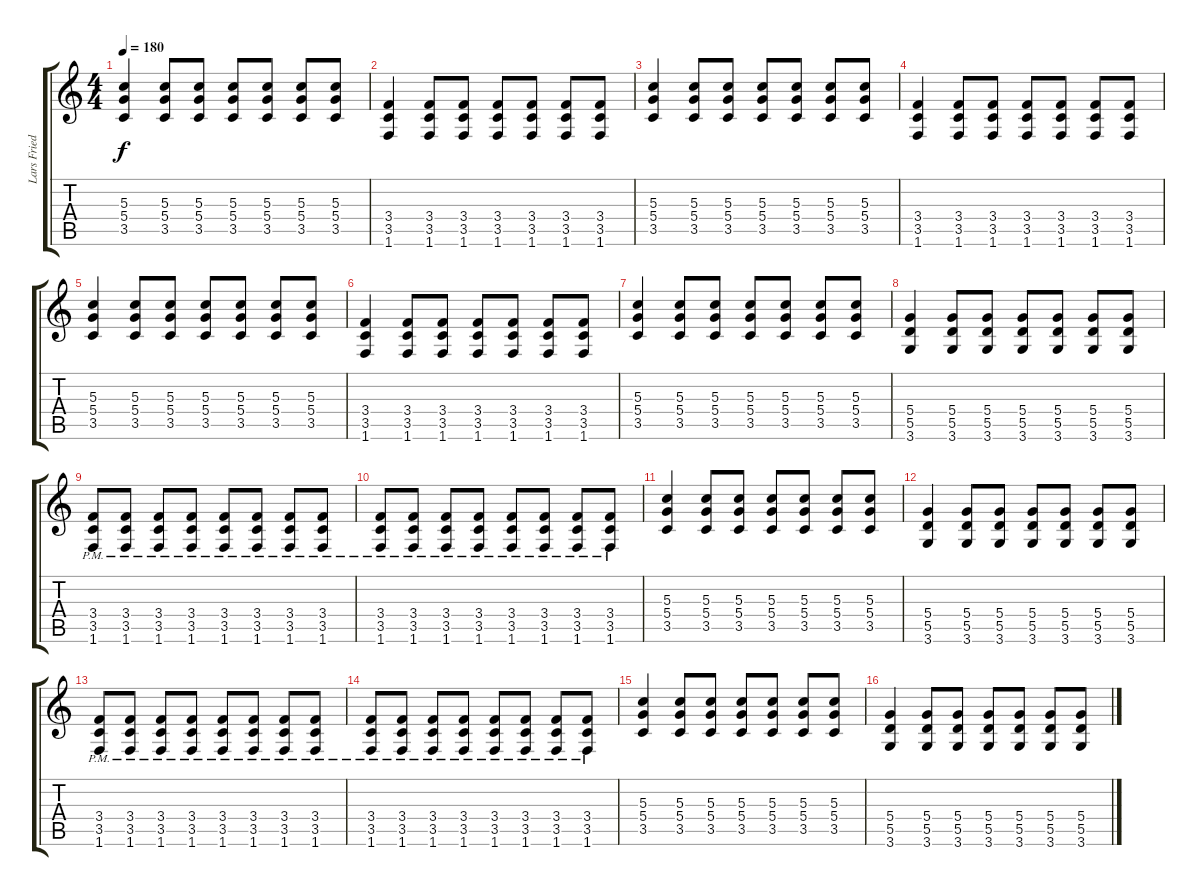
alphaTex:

\track ("Lars Friedriksen" "Lars Fried") {instrument distortionguitar}
\staff {score tabs}
\tuning (E4 B3 G3 D3 A2 E2) {hide}
\ts (4 4)
\tempo 180
\clef g2
\ks c
(5.3 5.4 3.5).4{dy f} (5.3 5.4 3.5).8 (5.3 5.4 3.5).8 (5.3 5.4 3.5).8 (5.3 5.4 3.5).8 (5.3 5.4 3.5).8 (5.3 5.4 3.5).8 |
(3.4 3.5 1.6).4 (3.4 3.5 1.6).8 (3.4 3.5 1.6).8 (3.4 3.5 1.6).8 (3.4 3.5 1.6).8 (3.4 3.5 1.6).8 (3.4 3.5 1.6).8 |
(5.3 5.4 3.5).4 (5.3 5.4 3.5).8 (5.3 5.4 3.5).8 (5.3 5.4 3.5).8 (5.3 5.4 3.5).8 (5.3 5.4 3.5).8 (5.3 5.4 3.5).8 |
(3.4 3.5 1.6).4 (3.4 3.5 1.6).8 (3.4 3.5 1.6).8 (3.4 3.5 1.6).8 (3.4 3.5 1.6).8 (3.4 3.5 1.6).8 (3.4 3.5 1.6).8 |
(5.3 5.4 3.5).4 (5.3 5.4 3.5).8 (5.3 5.4 3.5).8 (5.3 5.4 3.5).8 (5.3 5.4 3.5).8 (5.3 5.4 3.5).8 (5.3 5.4 3.5).8 |
(3.4 3.5 1.6).4 (3.4 3.5 1.6).8 (3.4 3.5 1.6).8 (3.4 3.5 1.6).8 (3.4 3.5 1.6).8 (3.4 3.5 1.6).8 (3.4 3.5 1.6).8 |
(5.3 5.4 3.5).4 (5.3 5.4 3.5).8 (5.3 5.4 3.5).8 (5.3 5.4 3.5).8 (5.3 5.4 3.5).8 (5.3 5.4 3.5).8 (5.3 5.4 3.5).8 |
(5.4 5.5 3.6).4 (5.4 5.5 3.6).8 (5.4 5.5 3.6).8 (5.4 5.5 3.6).8 (5.4 5.5 3.6).8 (5.4 5.5 3.6).8 (5.4 5.5 3.6).8 |
(3.4{pm} 3.5{pm} 1.6{pm}).8 (3.4{pm} 3.5{pm} 1.6{pm}).8 (3.4{pm} 3.5{pm} 1.6{pm}).8 (3.4{pm} 3.5{pm} 1.6{pm}).8 (3.4{pm} 3.5{pm} 1.6{pm}).8 (3.4 3.5{pm} 1.6{pm}).8 (3.4{pm} 3.5{pm} 1.6{pm}).8 (3.4{pm} 3.5{pm} 1.6{pm}).8 |
(3.4{pm} 3.5{pm} 1.6{pm}).8 (3.4{pm} 3.5{pm} 1.6{pm}).8 (3.4{pm} 3.5{pm} 1.6{pm}).8 (3.4{pm} 3.5{pm} 1.6{pm}).8 (3.4{pm} 3.5{pm} 1.6{pm}).8 (3.4 3.5{pm} 1.6{pm}).8 (3.4{pm} 3.5{pm} 1.6{pm}).8 (3.4{pm} 3.5{pm} 1.6{pm}).8 |
(5.3 5.4 3.5).4 (5.3 5.4 3.5).8 (5.3 5.4 3.5).8 (5.3 5.4 3.5).8 (5.3 5.4 3.5).8 (5.3 5.4 3.5).8 (5.3 5.4 3.5).8 |
(5.4 5.5 3.6).4 (5.4 5.5 3.6).8 (5.4 5.5 3.6).8 (5.4 5.5 3.6).8 (5.4 5.5 3.6).8 (5.4 5.5 3.6).8 (5.4 5.5 3.6).8 |
(3.4{pm} 3.5{pm} 1.6{pm}).8 (3.4{pm} 3.5{pm} 1.6{pm}).8 (3.4{pm} 3.5{pm} 1.6{pm}).8 (3.4{pm} 3.5{pm} 1.6{pm}).8 (3.4{pm} 3.5{pm} 1.6{pm}).8 (3.4 3.5{pm} 1.6{pm}).8 (3.4{pm} 3.5{pm} 1.6{pm}).8 (3.4{pm} 3.5{pm} 1.6{pm}).8 |
(3.4{pm} 3.5{pm} 1.6{pm}).8 (3.4{pm} 3.5{pm} 1.6{pm}).8 (3.4{pm} 3.5{pm} 1.6{pm}).8 (3.4{pm} 3.5{pm} 1.6{pm}).8 (3.4{pm} 3.5{pm} 1.6{pm}).8 (3.4 3.5{pm} 1.6{pm}).8 (3.4{pm} 3.5{pm} 1.6{pm}).8 (3.4{pm} 3.5{pm} 1.6{pm}).8 |
(5.3 5.4 3.5).4 (5.3 5.4 3.5).8 (5.3 5.4 3.5).8 (5.3 5.4 3.5).8 (5.3 5.4 3.5).8 (5.3 5.4 3.5).8 (5.3 5.4 3.5).8 |
(5.4 5.5 3.6).4 (5.4 5.5 3.6).8 (5.4 5.5 3.6).8 (5.4 5.5 3.6).8 (5.4 5.5 3.6).8 (5.4 5.5 3.6).8 (5.4 5.5 3.6).8
